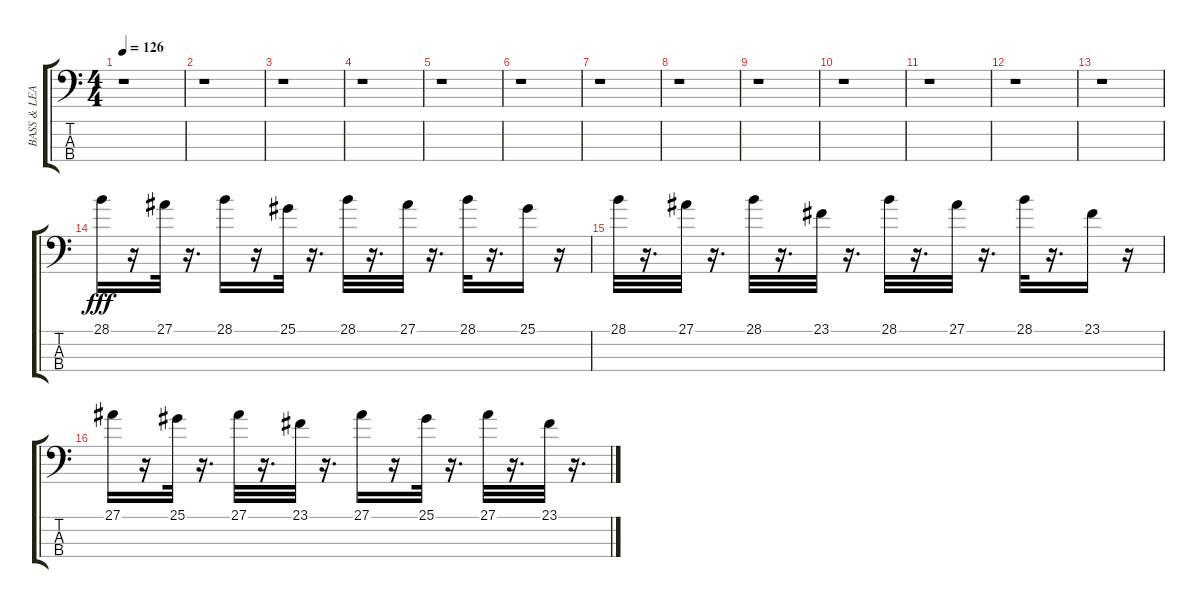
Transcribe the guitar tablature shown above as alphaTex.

\track ("BASS & LEA" "BASS & LEA") {instrument lead8bassandlead}
\staff {score tabs}
\tuning (G2 D2 A1 E1) {hide}
\ts (4 4)
\tempo 126
\clef f4
\ks c
r.1{dy fff} |
r.1 |
r.1 |
r.1 |
r.1 |
r.1 |
r.1 |
r.1 |
r.1 |
r.1 |
r.1 |
r.1 |
r.1 |
28.1.16 r.16 27.1.32 r.16{d} 28.1.16 r.16 25.1.32 r.16{d} 28.1.32 r.16{d} 27.1.32 r.16{d} 28.1.32 r.16{d} 25.1.16 r.16 |
28.1.32 r.16{d} 27.1.32 r.16{d} 28.1.32 r.16{d} 23.1.32 r.16{d} 28.1.32 r.16{d} 27.1.32 r.16{d} 28.1.32 r.16{d} 23.1.16 r.16 |
27.1.16 r.16 25.1.32 r.16{d} 27.1.32 r.16{d} 23.1.32 r.16{d} 27.1.16 r.16 25.1.32 r.16{d} 27.1.32 r.16{d} 23.1.32 r.16{d}
